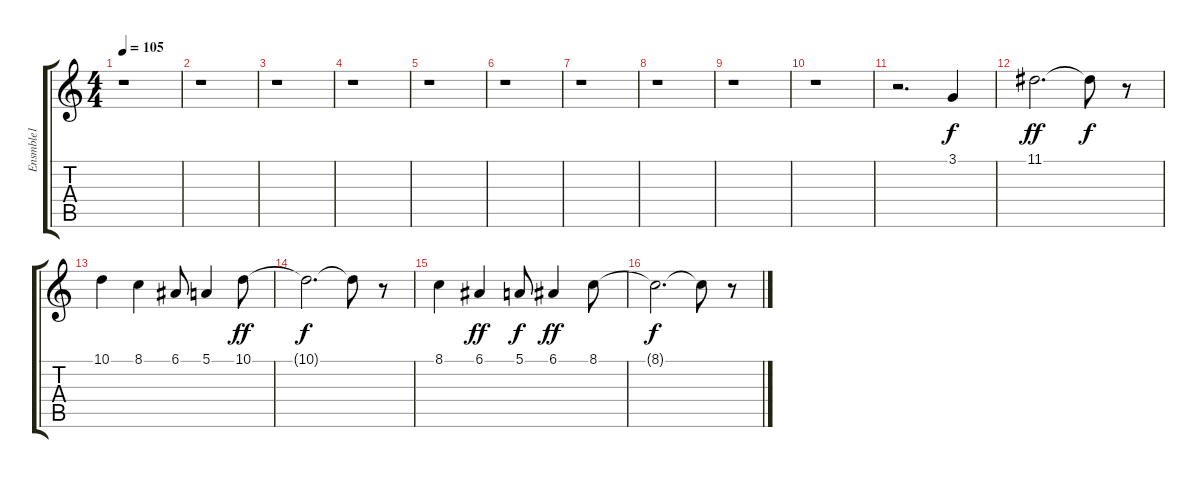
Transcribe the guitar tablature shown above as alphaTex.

\track ("Ensmble1" "Ensmble1") {instrument stringensemble1}
\staff {score tabs}
\tuning (E4 B3 G3 D3 A2 E2) {hide}
\ts (4 4)
\tempo 105
\clef g2
\ks c
r.1{dy f} |
r.1 |
r.1 |
r.1 |
r.1 |
r.1 |
r.1 |
r.1 |
r.1 |
r.1 |
r.2{d} 3.1.4 |
11.1.2{d dy ff} 11.1{t}.8{dy f} r.8 |
10.1.4 8.1.4 6.1.8 5.1.4 10.1.8{dy ff} |
10.1{t}.2{d dy f} 10.1{t}.8 r.8 |
8.1.4 6.1.4{dy ff} 5.1.8{dy f} 6.1.4{dy ff} 8.1.8 |
8.1{t}.2{d dy f} 8.1{t}.8 r.8
